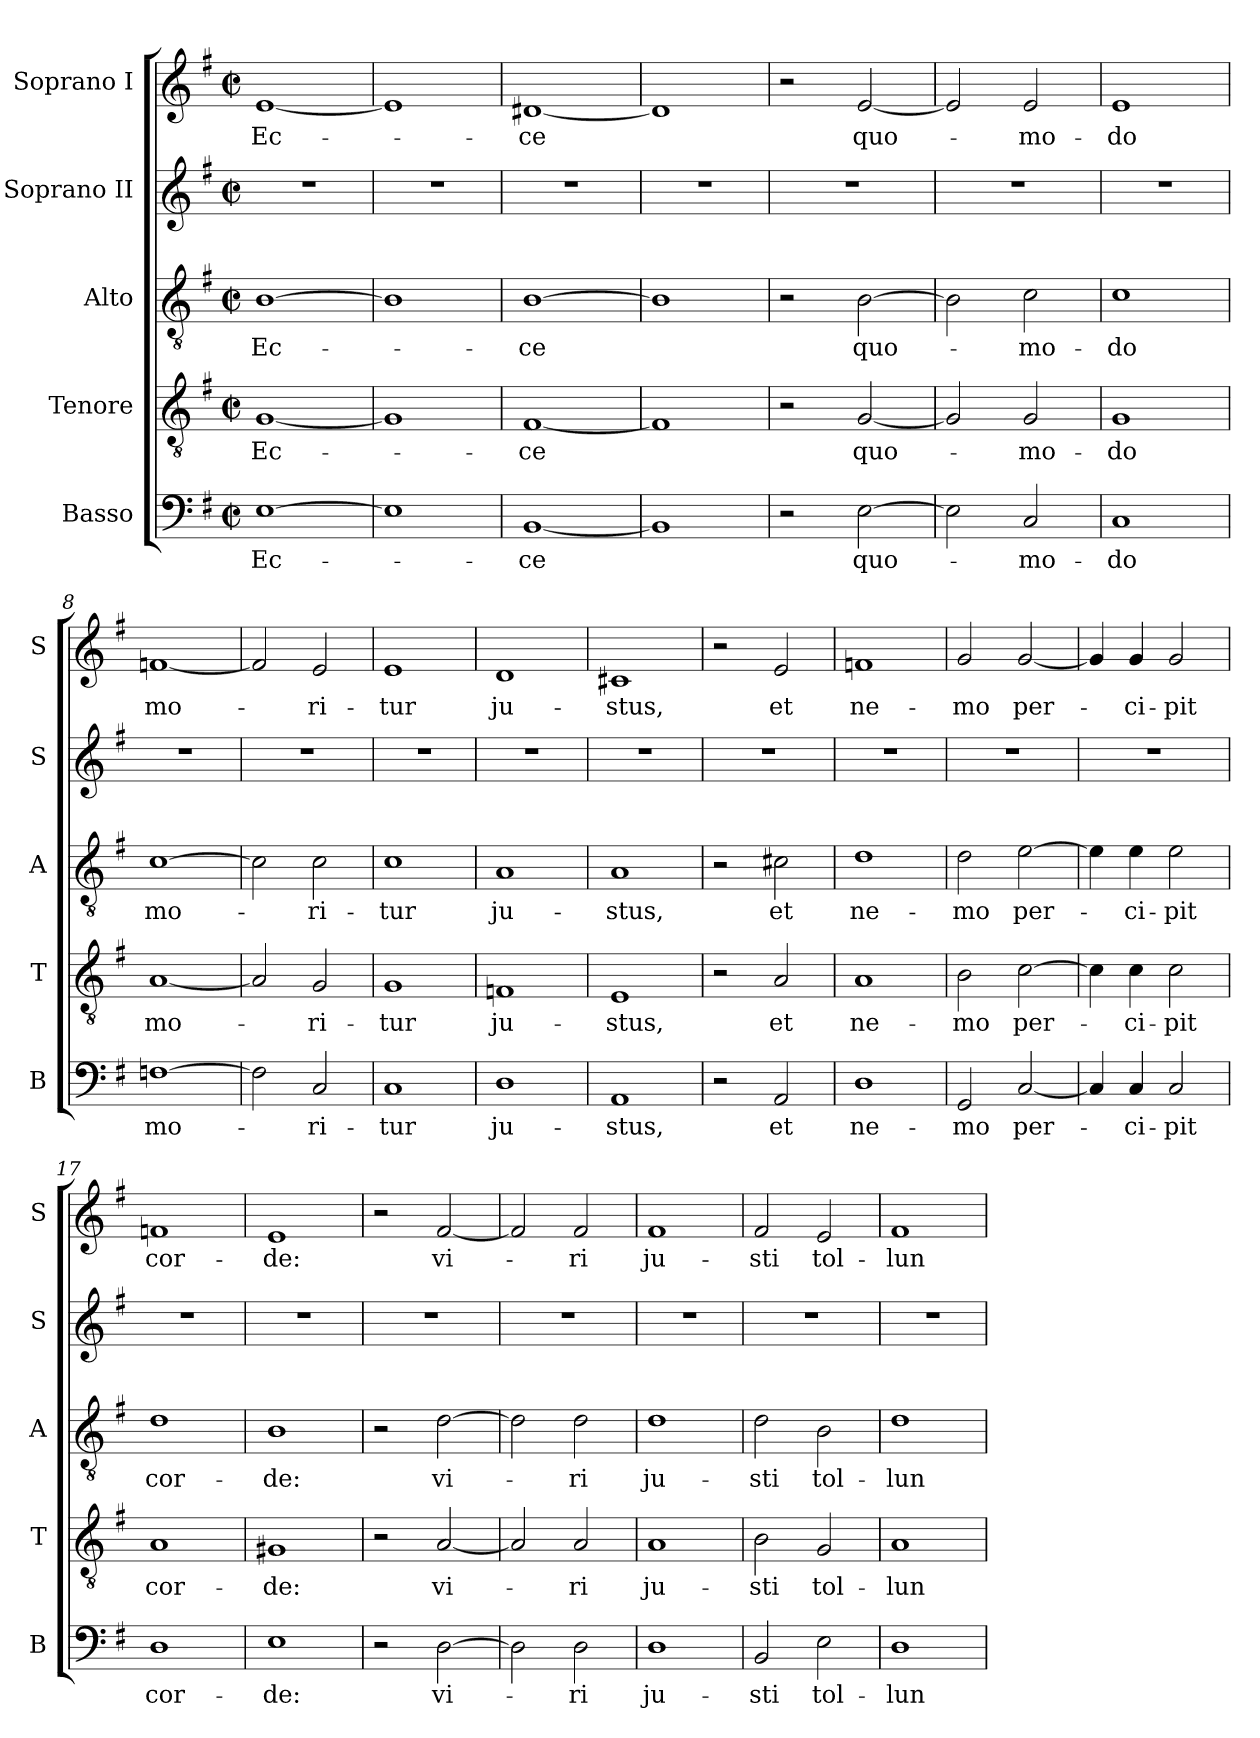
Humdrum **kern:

**kern	**text	**kern	**text	**kern	**text	**kern	**kern	**text
*part5	*part5	*part4	*part4	*part3	*part3	*part2	*part1	*part1
*staff5	*staff5	*staff4	*staff4	*staff3	*staff3	*staff2	*staff1	*staff1
*I"Basso	*	*I"Tenore	*	*I"Alto	*	*I"Soprano II	*I"Soprano I	*
*I'B	*	*I'T	*	*I'A	*	*I'S	*I'S	*
*clefF4	*	*clefGv2	*	*clefGv2	*	*clefG2	*clefG2	*
*k[f#]	*	*k[f#]	*	*k[f#]	*	*k[f#]	*k[f#]	*
*M2/2	*	*M2/2	*	*M2/2	*	*M2/2	*M2/2	*
*met(c|)	*	*met(c|)	*	*met(c|)	*	*met(c|)	*met(c|)	*
=1	=1	=1	=1	=1	=1	=1	=1	=1
[1E	Ec-	[1G	Ec-	[1B	Ec-	1r	[1e	Ec-
=2	=2	=2	=2	=2	=2	=2	=2	=2
1E]	.	1G]	.	1B]	.	1r	1e]	.
=3	=3	=3	=3	=3	=3	=3	=3	=3
[1BB	-ce	[1F#	-ce	[1B	-ce	1r	[1d#X	-ce
=4	=4	=4	=4	=4	=4	=4	=4	=4
1BB]	.	1F#]	.	1B]	.	1r	1d#]	.
=5	=5	=5	=5	=5	=5	=5	=5	=5
2r	.	2r	.	2r	.	1r	2r	.
[2E\	quo-	[2G/	quo-	[2B\	quo-	.	[2e/	quo-
=6	=6	=6	=6	=6	=6	=6	=6	=6
2E\]	.	2G/]	.	2B\]	.	1r	2e/]	.
2C/	-mo-	2G/	-mo-	2c\	-mo-	.	2e/	-mo-
=7	=7	=7	=7	=7	=7	=7	=7	=7
1C	-do	1G	-do	1c	-do	1r	1e	-do
=8	=8	=8	=8	=8	=8	=8	=8	=8
[1Fn	mo-	[1A	mo-	[1c	mo-	1r	[1fn	mo-
=9	=9	=9	=9	=9	=9	=9	=9	=9
2F\]	.	2A/]	.	2c\]	.	1r	2f/]	.
2C/	-ri-	2G/	-ri-	2c\	-ri-	.	2e/	-ri-
=10	=10	=10	=10	=10	=10	=10	=10	=10
1C	-tur	1G	-tur	1c	-tur	1r	1e	-tur
=11	=11	=11	=11	=11	=11	=11	=11	=11
1D	ju-	1Fn	ju-	1A	ju-	1r	1d	ju-
=12	=12	=12	=12	=12	=12	=12	=12	=12
1AA	-stus,	1E	-stus,	1A	-stus,	1r	1c#X	-stus,
=13	=13	=13	=13	=13	=13	=13	=13	=13
2r	.	2r	.	2r	.	1r	2r	.
2AA/	et	2A/	et	2c#X\	et	.	2e/	et
=14	=14	=14	=14	=14	=14	=14	=14	=14
1D	ne-	1A	ne-	1d	ne-	1r	1fn	ne-
=15	=15	=15	=15	=15	=15	=15	=15	=15
2GG/	-mo	2B\	-mo	2d\	-mo	1r	2g/	-mo
[2C/	per-	[2c\	per-	[2e\	per-	.	[2g/	per-
=16	=16	=16	=16	=16	=16	=16	=16	=16
4C/]	.	4c\]	.	4e\]	.	1r	4g/]	.
4C/	-ci-	4c\	-ci-	4e\	-ci-	.	4g/	-ci-
2C/	-pit	2c\	-pit	2e\	-pit	.	2g/	-pit
=17	=17	=17	=17	=17	=17	=17	=17	=17
1D	cor-	1A	cor-	1d	cor-	1r	1fn	cor-
=18	=18	=18	=18	=18	=18	=18	=18	=18
1E	-de:	1G#X	-de:	1B	-de:	1r	1e	-de:
=19	=19	=19	=19	=19	=19	=19	=19	=19
2r	.	2r	.	2r	.	1r	2r	.
[2D\	vi-	[2A/	vi-	[2d\	vi-	.	[2f#/	vi-
=20	=20	=20	=20	=20	=20	=20	=20	=20
2D\]	.	2A/]	.	2d\]	.	1r	2f#/]	.
2D\	-ri	2A/	-ri	2d\	-ri	.	2f#/	-ri
=21	=21	=21	=21	=21	=21	=21	=21	=21
1D	ju-	1A	ju-	1d	ju-	1r	1f#	ju-
=22	=22	=22	=22	=22	=22	=22	=22	=22
2BB/	-sti	2B\	-sti	2d\	-sti	1r	2f#/	-sti
2E\	tol-	2G/	tol-	2B\	tol-	.	2e/	tol-
=23	=23	=23	=23	=23	=23	=23	=23	=23
1D	-lun-	1A	-lun-	1d	-lun-	1r	1f#	-lun-
=	=	=	=	=	=	=	=	=
*-	*-	*-	*-	*-	*-	*-	*-	*-
